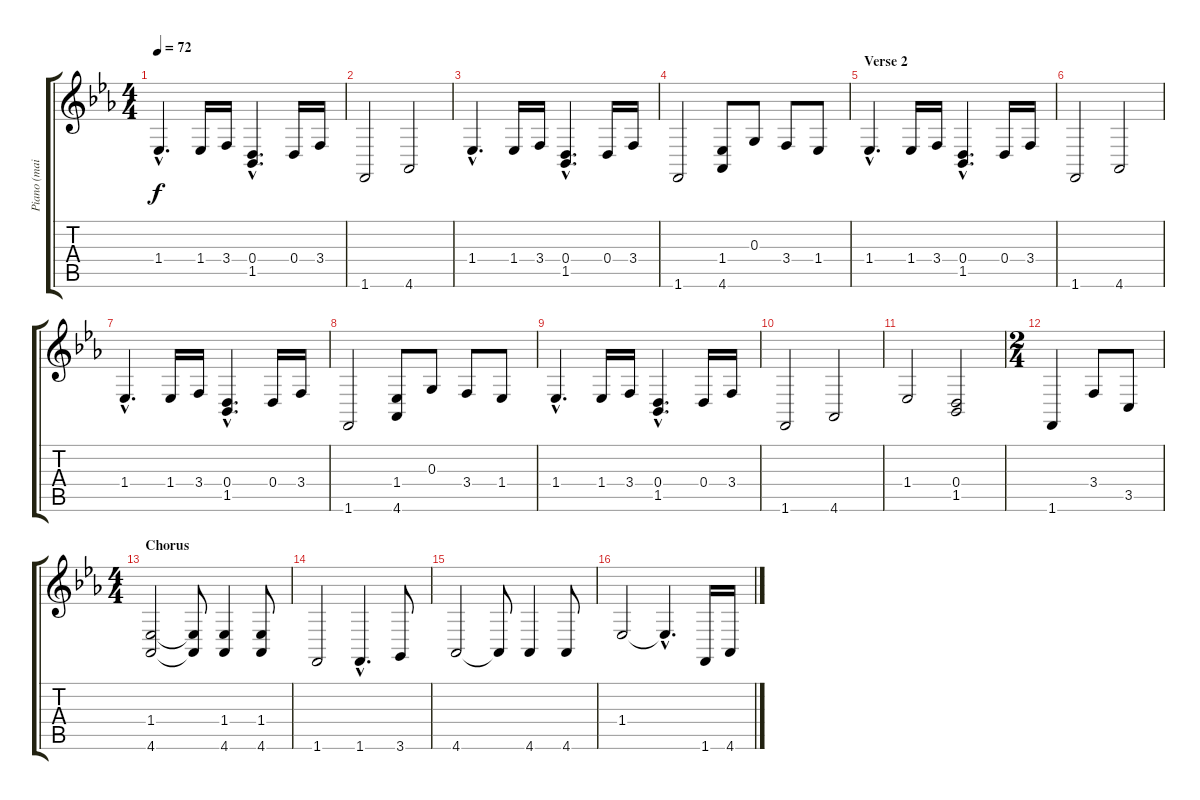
\track ("Piano (main gauche)" "Piano (mai") {instrument acousticgrandpiano}
\staff {score tabs}
\tuning (E4 B3 G3 D3 A2 E2) {hide}
\ts (4 4)
\tempo 72
\clef g2
\ks eb
1.4{hac}.4{d dy f} 1.4.16 3.4.16 (0.4{hac} 1.5{hac}).4{d} 0.4.16 3.4.16 |
1.6.2 4.6.2 |
1.4{hac}.4{d} 1.4.16 3.4.16 (0.4{hac} 1.5{hac}).4{d} 0.4.16 3.4.16 |
1.6.2 (1.4 4.6).8 0.3.8 3.4.8 1.4.8 |
\section ("" "Verse 2")
1.4{hac}.4{d} 1.4.16 3.4.16 (0.4{hac} 1.5{hac}).4{d} 0.4.16 3.4.16 |
1.6.2 4.6.2 |
1.4{hac}.4{d} 1.4.16 3.4.16 (0.4{hac} 1.5{hac}).4{d} 0.4.16 3.4.16 |
1.6.2 (1.4 4.6).8 0.3.8 3.4.8 1.4.8 |
1.4{hac}.4{d} 1.4.16 3.4.16 (0.4{hac} 1.5{hac}).4{d} 0.4.16 3.4.16 |
1.6.2 4.6.2 |
1.4.2 (0.4 1.5).2 |
\ts (2 4)
1.6.4 3.4.8 3.5.8 |
\ts (4 4)
\section ("" "Chorus")
(1.4 4.6).2 (1.4{t} 4.6{t}).8 (1.4 4.6).4 (1.4 4.6).8 |
1.6.2 1.6{hac}.4{d} 3.6.8 |
4.6.2 4.6{t}.8 4.6.4 4.6.8 |
1.4.2 1.4{hac t}.4{d} 1.6.16 4.6.16
